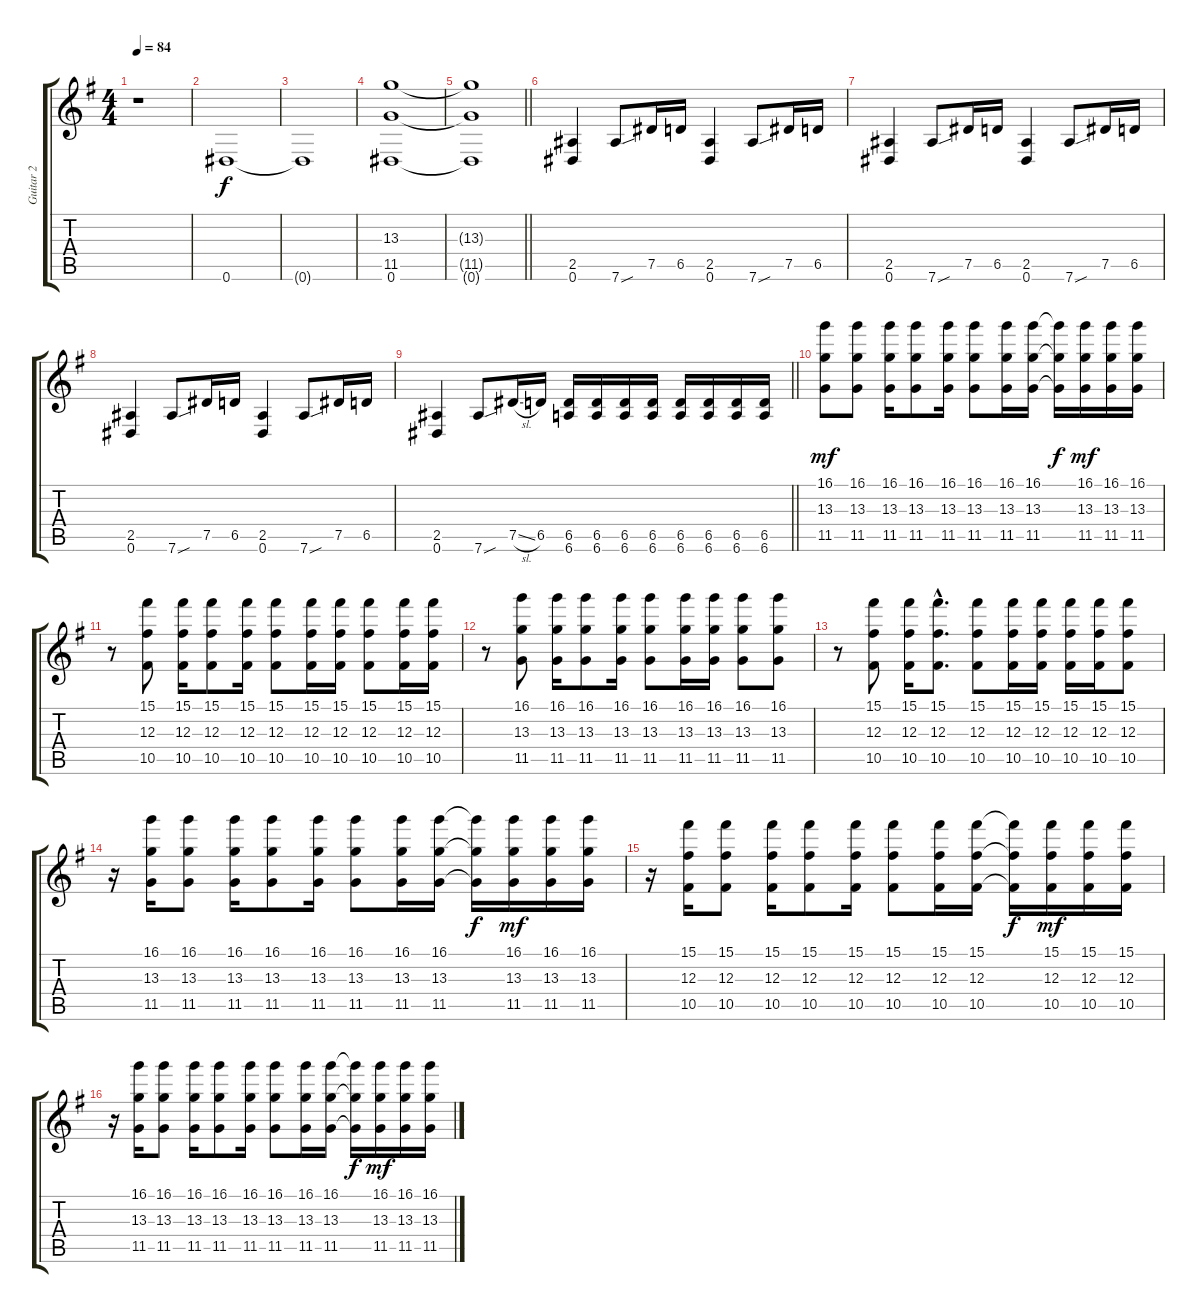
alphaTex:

\track ("Guitar 2" "Guitar 2") {instrument overdrivenguitar}
\staff {score tabs}
\tuning (Eb4 Bb3 Gb3 Db3 Ab2 Eb2) {hide}
\ts (4 4)
\tempo 84
\clef g2
\ks eminor
r.1{dy f instrument overdrivenguitar} |
0.6.1 |
0.6{t}.1 |
(13.3 11.5 0.6).1 |
\barLineRight lightlight
(13.3{t} 11.5{t} 0.6{t}).1 |
(2.5 0.6).4 7.6{sou}.8 7.5.16 6.5.16 (2.5 0.6).4 7.6{sou}.8 7.5.16 6.5.16 |
(2.5 0.6).4 7.6{sou}.8 7.5.16 6.5.16 (2.5 0.6).4 7.6{sou}.8 7.5.16 6.5.16 |
(2.5 0.6).4 7.6{sou}.8 7.5.16 6.5.16 (2.5 0.6).4 7.6{sou}.8 7.5.16 6.5.16 |
\barLineRight lightlight
(2.5 0.6).4 7.6{sou}.8 7.5{sl}.16 6.5.16 (6.5 6.6).16 (6.5 6.6).16 (6.5 6.6).16 (6.5 6.6).16 (6.5 6.6).16 (6.5 6.6).16 (6.5 6.6).16 (6.5 6.6).16 |
(16.1 13.3 11.5).8{dy mf} (16.1 13.3 11.5).8 (16.1 13.3 11.5).16 (16.1 13.3 11.5).8 (16.1 13.3 11.5).16 (16.1 13.3 11.5).8 (16.1 13.3 11.5).16 (16.1 13.3 11.5).16 (16.1{t} 13.3{t} 11.5{t}).16{dy f} (16.1 13.3 11.5).16{dy mf} (16.1 13.3 11.5).16 (16.1 13.3 11.5).16 |
r.8 (15.1 12.3 10.5).8 (15.1 12.3 10.5).16 (15.1 12.3 10.5).8 (15.1 12.3 10.5).16 (15.1 12.3 10.5).8 (15.1 12.3 10.5).16 (15.1 12.3 10.5).16 (15.1 12.3 10.5).8 (15.1 12.3 10.5).16 (15.1 12.3 10.5).16 |
r.8 (16.1 13.3 11.5).8 (16.1 13.3 11.5).16 (16.1 13.3 11.5).8 (16.1 13.3 11.5).16 (16.1 13.3 11.5).8 (16.1 13.3 11.5).16 (16.1 13.3 11.5).16 (16.1 13.3 11.5).8 (16.1 13.3 11.5).8 |
r.8 (15.1 12.3 10.5).8 (15.1 12.3 10.5).16 (15.1{hac} 12.3{hac} 10.5{hac}).8{d} (15.1 12.3 10.5).8 (15.1 12.3 10.5).16 (15.1 12.3 10.5).16 (15.1 12.3 10.5).16 (15.1 12.3 10.5).16 (15.1 12.3 10.5).8 |
r.16 (16.1 13.3 11.5).16 (16.1 13.3 11.5).8 (16.1 13.3 11.5).16 (16.1 13.3 11.5).8 (16.1 13.3 11.5).16 (16.1 13.3 11.5).8 (16.1 13.3 11.5).16 (16.1 13.3 11.5).16 (16.1{t} 13.3{t} 11.5{t}).16{dy f} (16.1 13.3 11.5).16{dy mf} (16.1 13.3 11.5).16 (16.1 13.3 11.5).16 |
r.16 (15.1 12.3 10.5).16 (15.1 12.3 10.5).8 (15.1 12.3 10.5).16 (15.1 12.3 10.5).8 (15.1 12.3 10.5).16 (15.1 12.3 10.5).8 (15.1 12.3 10.5).16 (15.1 12.3 10.5).16 (15.1{t} 12.3{t} 10.5{t}).16{dy f} (15.1 12.3 10.5).16{dy mf} (15.1 12.3 10.5).16 (15.1 12.3 10.5).16 |
r.16 (16.1 13.3 11.5).16 (16.1 13.3 11.5).8 (16.1 13.3 11.5).16 (16.1 13.3 11.5).8 (16.1 13.3 11.5).16 (16.1 13.3 11.5).8 (16.1 13.3 11.5).16 (16.1 13.3 11.5).16 (16.1{t} 13.3{t} 11.5{t}).16{dy f} (16.1 13.3 11.5).16{dy mf} (16.1 13.3 11.5).16 (16.1 13.3 11.5).16
